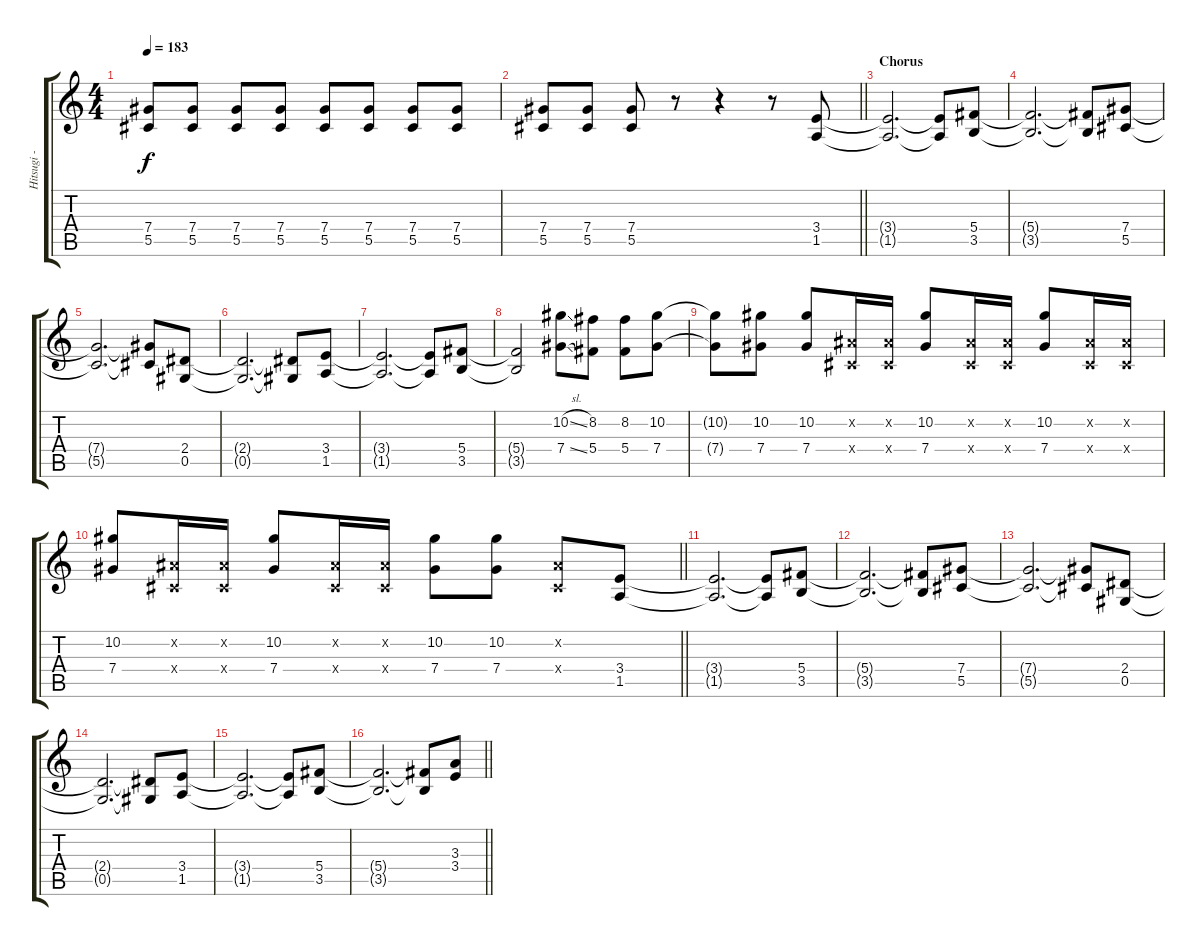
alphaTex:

\track ("Hitsugi - Guitar 2" "Hitsugi - ") {instrument overdrivenguitar}
\staff {score tabs}
\tuning (Eb4 Bb3 Gb3 Db3 Ab2 Eb2) {hide}
\ts (4 4)
\tempo 183
\clef g2
\ks c
(7.4 5.5).8{dy f} (7.4 5.5).8 (7.4 5.5).8 (7.4 5.5).8 (7.4 5.5).8 (7.4 5.5).8 (7.4 5.5).8 (7.4 5.5).8 |
\barLineRight lightlight
(7.4 5.5).8 (7.4 5.5).8 (7.4 5.5).8 r.8 r.4 r.8 (3.4 1.5).8 |
\section ("" "Chorus")
(3.4{t} 1.5{t}).2{d} (3.4{t} 1.5{t}).8 (5.4 3.5).8 |
(5.4{t} 3.5{t}).2{d} (5.4{t} 3.5{t}).8 (7.4 5.5).8 |
(7.4{t} 5.5{t}).2{d} (7.4{t} 5.5{t}).8 (2.4 0.5).8 |
(2.4{t} 0.5{t}).2{d} (2.4{t} 0.5{t}).8 (3.4 1.5).8 |
(3.4{t} 1.5{t}).2{d} (3.4{t} 1.5{t}).8 (5.4 3.5).8 |
(5.4{t} 3.5{t}).2 (10.2{sl} 7.4{sl}).8 (8.2 5.4).8 (8.2 5.4).8 (10.2 7.4).8 |
(10.2{t} 7.4{t}).8 (10.2 7.4).8 (10.2 7.4).8 (0.2{x} 0.4{x}).16 (0.2{x} 0.4{x}).16 (10.2 7.4).8 (0.2{x} 0.4{x}).16 (0.2{x} 0.4{x}).16 (10.2 7.4).8 (0.2{x} 0.4{x}).16 (0.2{x} 0.4{x}).16 |
\barLineRight lightlight
(10.2 7.4).8 (0.2{x} 0.4{x}).16 (0.2{x} 0.4{x}).16 (10.2 7.4).8 (0.2{x} 0.4{x}).16 (0.2{x} 0.4{x}).16 (10.2 7.4).8 (10.2 7.4).8 (0.2{x} 0.4{x}).8 (3.4 1.5).8 |
\section ("" "")
(3.4{t} 1.5{t}).2{d} (3.4{t} 1.5{t}).8 (5.4 3.5).8 |
(5.4{t} 3.5{t}).2{d} (5.4{t} 3.5{t}).8 (7.4 5.5).8 |
(7.4{t} 5.5{t}).2{d} (7.4{t} 5.5{t}).8 (2.4 0.5).8 |
(2.4{t} 0.5{t}).2{d} (2.4{t} 0.5{t}).8 (3.4 1.5).8 |
(3.4{t} 1.5{t}).2{d} (3.4{t} 1.5{t}).8 (5.4 3.5).8 |
\barLineRight lightlight
(5.4{t} 3.5{t}).2{d} (5.4{t} 3.5{t}).8 (3.3 3.4).8
